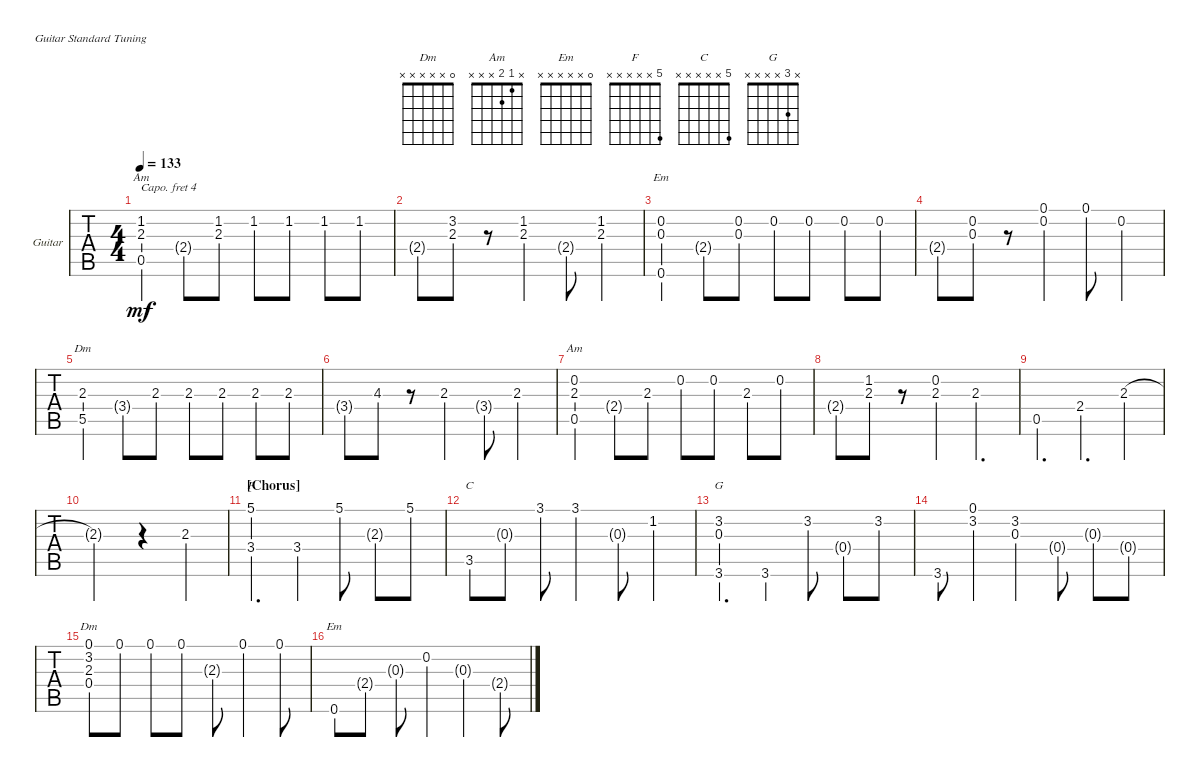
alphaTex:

\bracketExtendMode groupsimilarinstruments
\firstSystemTrackNameOrientation horizontal
\otherSystemsTrackNameOrientation horizontal
\track ("" "Guitar") {instrument acousticguitarsteel}
\staff {tabs}
\capo 4
\tuning (E4 B3 G3 D3 A2 E2)
\chord ("Dm" x x 2 x x x)
\chord ("Am" x 0 x x x x)
\chord ("Am" x 1 2 x x x)
\chord ("Em" x 0 0 x x x)
\chord ("F" 5 x x x x x)
\chord ("C" 5 x x x x x)
\chord ("G" x 3 x x x x)
\chord ("Dm" 0 x x x x x)
\chord ("Em" 0 x x x x x)
\ts (4 4)
\tempo 133
\clef g2
\ks c
(1.2 2.3 0.5).4{ch "Am" dy mf} 2.4{g}.8 (1.2 2.3).8 1.2.8 1.2.8 1.2.8 1.2.8 |
2.4{g}.8 (3.2 2.3).8 r.8 (1.2 2.3).4 2.4{g}.8 (1.2 2.3).4 |
(0.2 0.3 0.6).4{ch "Em"} 2.4{g}.8 (0.2 0.3).8 0.2.8 0.2.8 0.2.8 0.2.8 |
2.4{g}.8 (0.2 0.3).8 r.8 (0.1 0.2).4 0.1.8 0.2.4 |
(2.3 5.5).4{ch "Dm"} 3.4{g}.8 2.3.8 2.3.8 2.3.8 2.3.8 2.3.8 |
3.4{g}.8 4.3.8 r.8 2.3.4 3.4{g}.8 2.3.4 |
(0.2 0.5 2.3).4{ch "Am"} 2.4{g}.8 2.3.8 0.2.8 0.2.8 2.3.8 0.2.8 |
2.4{g}.8 (1.2 2.3).8 r.8 (0.2 2.3).4 2.3.4{d} |
0.5.4{d} 2.4.4{d} 2.3.4 |
2.3{t}.2 r.4 2.3.4 |
\section ("" "[Chorus]")
(5.1 3.4).4{d ch "F"} 3.4.4 5.1.8 2.3{g}.8 5.1.8 |
3.5.8{ch "C"} 0.3{g}.8 3.1.8 3.1.4 0.3{g}.8 1.2.4 |
(3.2 0.3 3.6).4{d ch "G"} 3.6.4 3.2.8 0.4{g}.8 3.2.8 |
3.6.8 (0.1 3.2).4 (3.2 0.3).4 0.4{g}.8 0.3{g}.8 0.4{g}.8 |
(0.1 3.2 2.3 0.4).8{ch "Dm"} 0.1.8 0.1.8 0.1.8 2.3{g}.8 0.1.4 0.1.8 |
0.6.8{ch "Em"} 2.4{g}.8 0.3{g}.8 0.2.4 0.3{g}.4 2.4{g}.8
